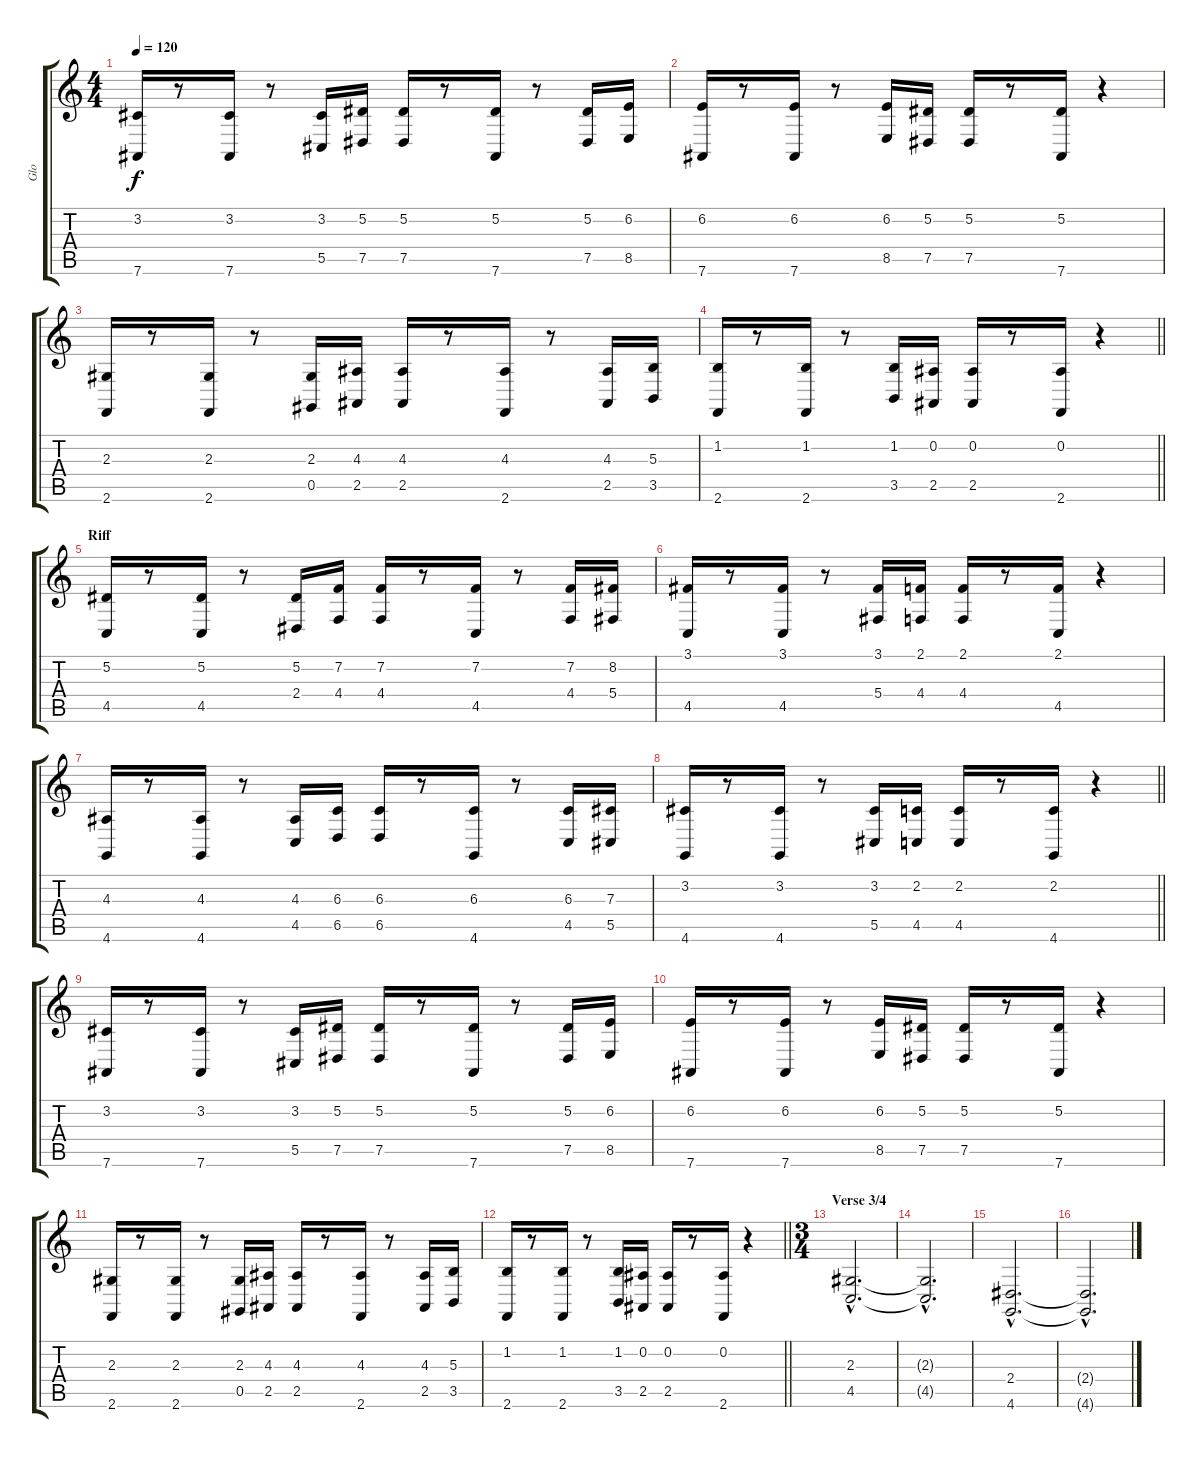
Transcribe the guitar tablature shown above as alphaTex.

\track ("Glo" "Glo") {instrument viola}
\staff {score tabs}
\tuning (Eb4 Bb3 Gb3 Db3 Ab2 Eb2) {hide}
\ts (4 4)
\tempo 120
\clef g2
\ks c
(3.2 7.6).16{dy f volume 14} r.8 (3.2 7.6).16 r.8 (3.2 5.5).16 (5.2 7.5).16 (5.2 7.5).16 r.8 (5.2 7.6).16 r.8 (5.2 7.5).16 (6.2 8.5).16 |
(6.2 7.6).16 r.8 (6.2 7.6).16 r.8 (6.2 8.5).16 (5.2 7.5).16 (5.2 7.5).16 r.8 (5.2 7.6).16 r.4 |
(2.3 2.6).16 r.8 (2.3 2.6).16 r.8 (2.3 0.5).16 (4.3 2.5).16 (4.3 2.5).16 r.8 (4.3 2.6).16 r.8 (4.3 2.5).16 (5.3 3.5).16 |
\barLineRight lightlight
(1.2 2.6).16 r.8 (1.2 2.6).16 r.8 (1.2 3.5).16 (0.2 2.5).16 (0.2 2.5).16 r.8 (0.2 2.6).16 r.4 |
\section ("" "Riff")
(5.2 4.5).16 r.8 (5.2 4.5).16 r.8 (5.2 2.4).16 (7.2 4.4).16 (7.2 4.4).16 r.8 (7.2 4.5).16 r.8 (7.2 4.4).16 (8.2 5.4).16 |
(3.1 4.5).16 r.8 (3.1 4.5).16 r.8 (3.1 5.4).16 (2.1 4.4).16 (2.1 4.4).16 r.8 (2.1 4.5).16 r.4 |
(4.3 4.6).16 r.8 (4.3 4.6).16 r.8 (4.3 4.5).16 (6.3 6.5).16 (6.3 6.5).16 r.8 (6.3 4.6).16 r.8 (6.3 4.5).16 (7.3 5.5).16 |
\barLineRight lightlight
(3.2 4.6).16 r.8 (3.2 4.6).16 r.8 (3.2 5.5).16 (2.2 4.5).16 (2.2 4.5).16 r.8 (2.2 4.6).16 r.4 |
\section ("" "")
(3.2 7.6).16 r.8 (3.2 7.6).16 r.8 (3.2 5.5).16 (5.2 7.5).16 (5.2 7.5).16 r.8 (5.2 7.6).16 r.8 (5.2 7.5).16 (6.2 8.5).16 |
(6.2 7.6).16 r.8 (6.2 7.6).16 r.8 (6.2 8.5).16 (5.2 7.5).16 (5.2 7.5).16 r.8 (5.2 7.6).16 r.4 |
(2.3 2.6).16 r.8 (2.3 2.6).16 r.8 (2.3 0.5).16 (4.3 2.5).16 (4.3 2.5).16 r.8 (4.3 2.6).16 r.8 (4.3 2.5).16 (5.3 3.5).16 |
\barLineRight lightlight
(1.2 2.6).16 r.8 (1.2 2.6).16 r.8 (1.2 3.5).16 (0.2 2.5).16 (0.2 2.5).16 r.8 (0.2 2.6).16 r.4 |
\ts (3 4)
\section ("" "Verse 3/4")
(2.3{hac} 4.5{hac}).2{d} |
(2.3{hac t} 4.5{hac t}).2{d} |
(2.4{hac} 4.6{hac}).2{d} |
(2.4{hac t} 4.6{hac t}).2{d}
